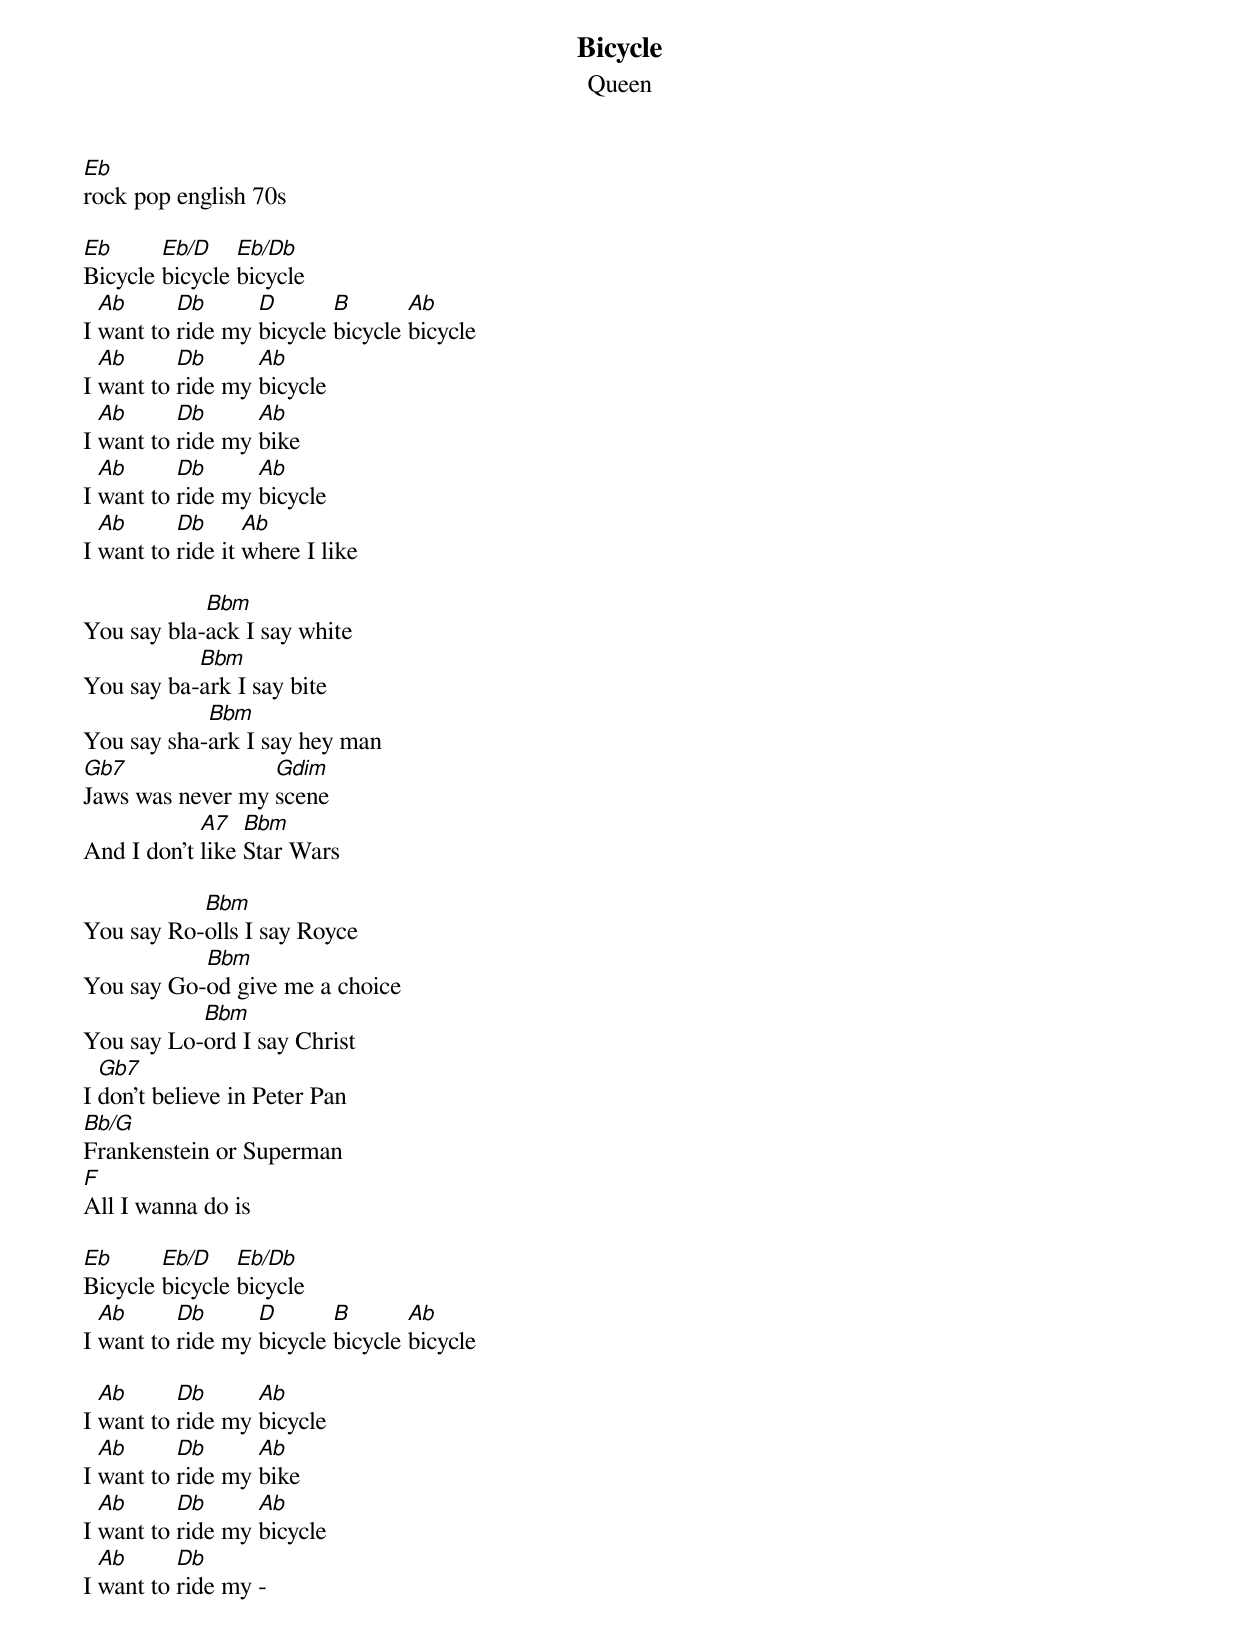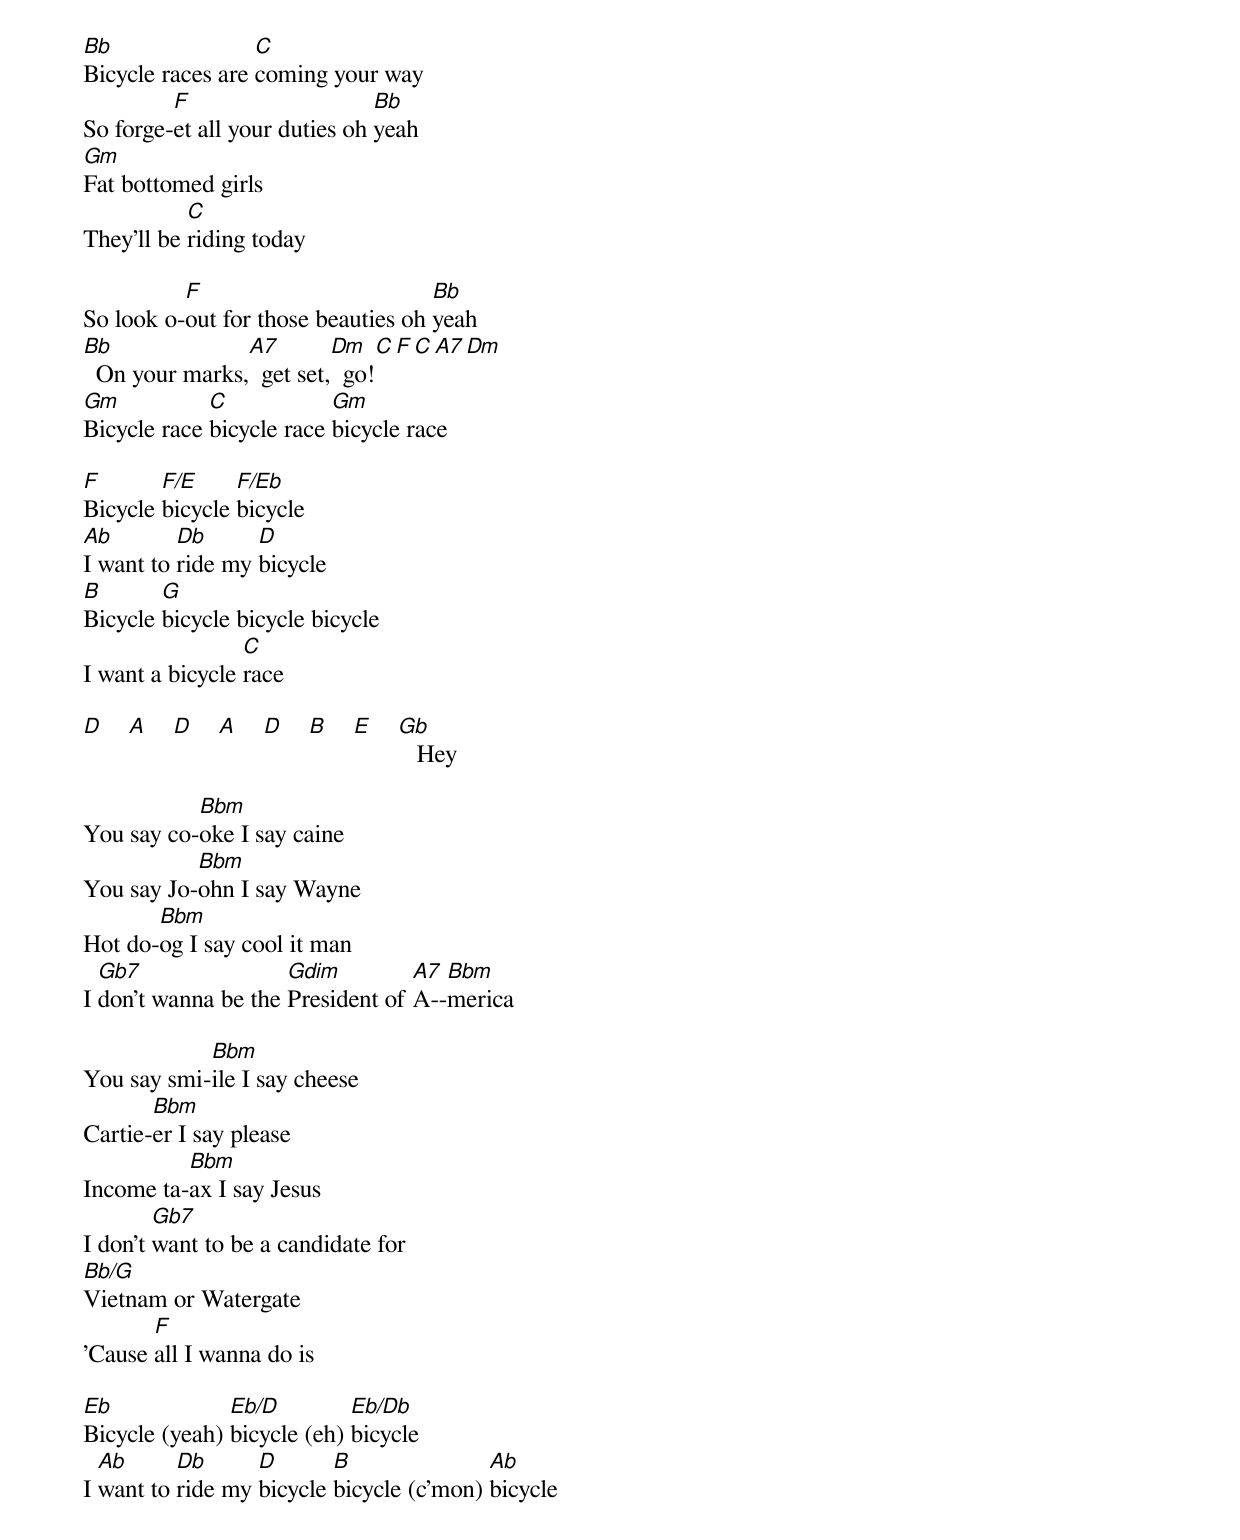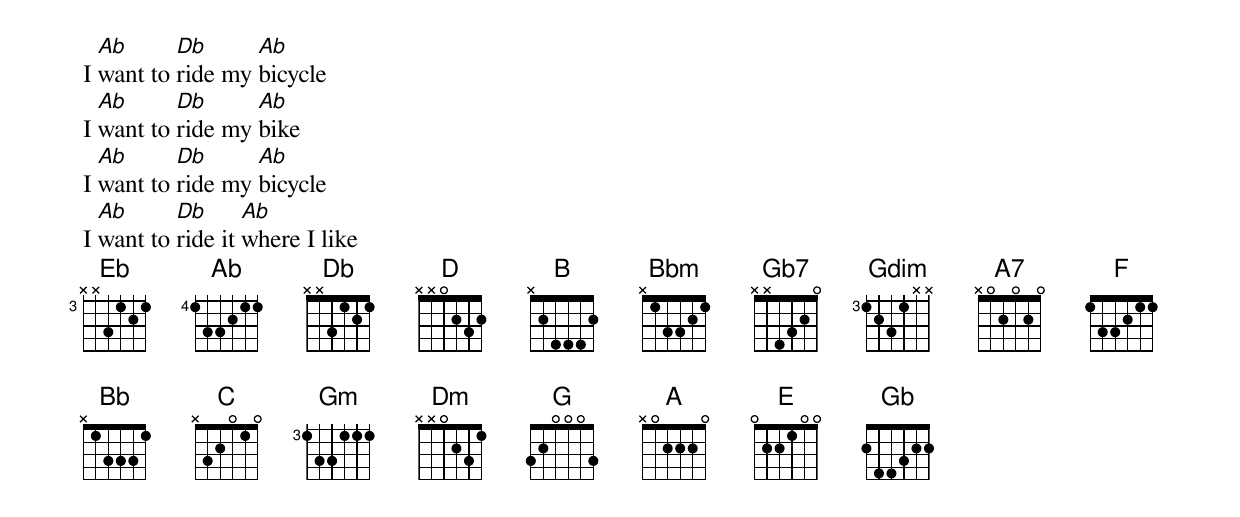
Bicycle
Queen
Eb
rock pop english 70s

Eb      Eb/D    Eb/Db
Bicycle bicycle bicycle
  Ab      Db      D       B       Ab
I want to ride my bicycle bicycle bicycle
  Ab      Db      Ab
I want to ride my bicycle
  Ab      Db      Ab
I want to ride my bike
  Ab      Db      Ab
I want to ride my bicycle
  Ab      Db      Ab
I want to ride it where I like

            Bbm
You say bla-ack I say white
           Bbm
You say ba-ark I say bite
            Bbm
You say sha-ark I say hey man
Gb7               Gdim
Jaws was never my scene
            A7   Bbm
And I don't like Star Wars

           Bbm
You say Ro-olls I say Royce
           Bbm
You say Go-od give me a choice
           Bbm
You say Lo-ord I say Christ
  Gb7
I don't believe in Peter Pan
Bb/G
Frankenstein or Superman
F
All I wanna do is

Eb      Eb/D    Eb/Db
Bicycle bicycle bicycle
  Ab      Db      D       B       Ab
I want to ride my bicycle bicycle bicycle

  Ab      Db      Ab
I want to ride my bicycle
  Ab      Db      Ab
I want to ride my bike
  Ab      Db      Ab
I want to ride my bicycle
  Ab      Db
I want to ride my -

Bb                C
Bicycle races are coming your way
         F                     Bb
So forge-et all your duties oh yeah
Gm
Fat bottomed girls
           C
They'll be riding today

          F                         Bb
So look o-out for those beauties oh yeah
Bb              A7        Dm     C F    C A7 Dm
  On your marks,  get set,  go!
Gm           C            Gm
Bicycle race bicycle race bicycle race

F       F/E     F/Eb
Bicycle bicycle bicycle
Ab        Db      D
I want to ride my bicycle
B       G
Bicycle bicycle bicycle bicycle
                 C
I want a bicycle race

D   A   D   A   D   B   E   Gb
                               Hey

           Bbm
You say co-oke I say caine
           Bbm
You say Jo-ohn I say Wayne
       Bbm
Hot do-og I say cool it man
  Gb7                Gdim         A7 Bbm
I don't wanna be the President of A--merica

            Bbm
You say smi-ile I say cheese
       Bbm
Cartie-er I say please
          Bbm
Income ta-ax I say Jesus
        Gb7
I don't want to be a candidate for
Bb/G
Vietnam or Watergate
       F
'Cause all I wanna do is

Eb             Eb/D         Eb/Db
Bicycle (yeah) bicycle (eh) bicycle
  Ab      Db      D       B               Ab
I want to ride my bicycle bicycle (c'mon) bicycle
  Ab      Db      Ab
I want to ride my bicycle
  Ab      Db      Ab
I want to ride my bike
  Ab      Db      Ab
I want to ride my bicycle
  Ab      Db      Ab
I want to ride it where I like
